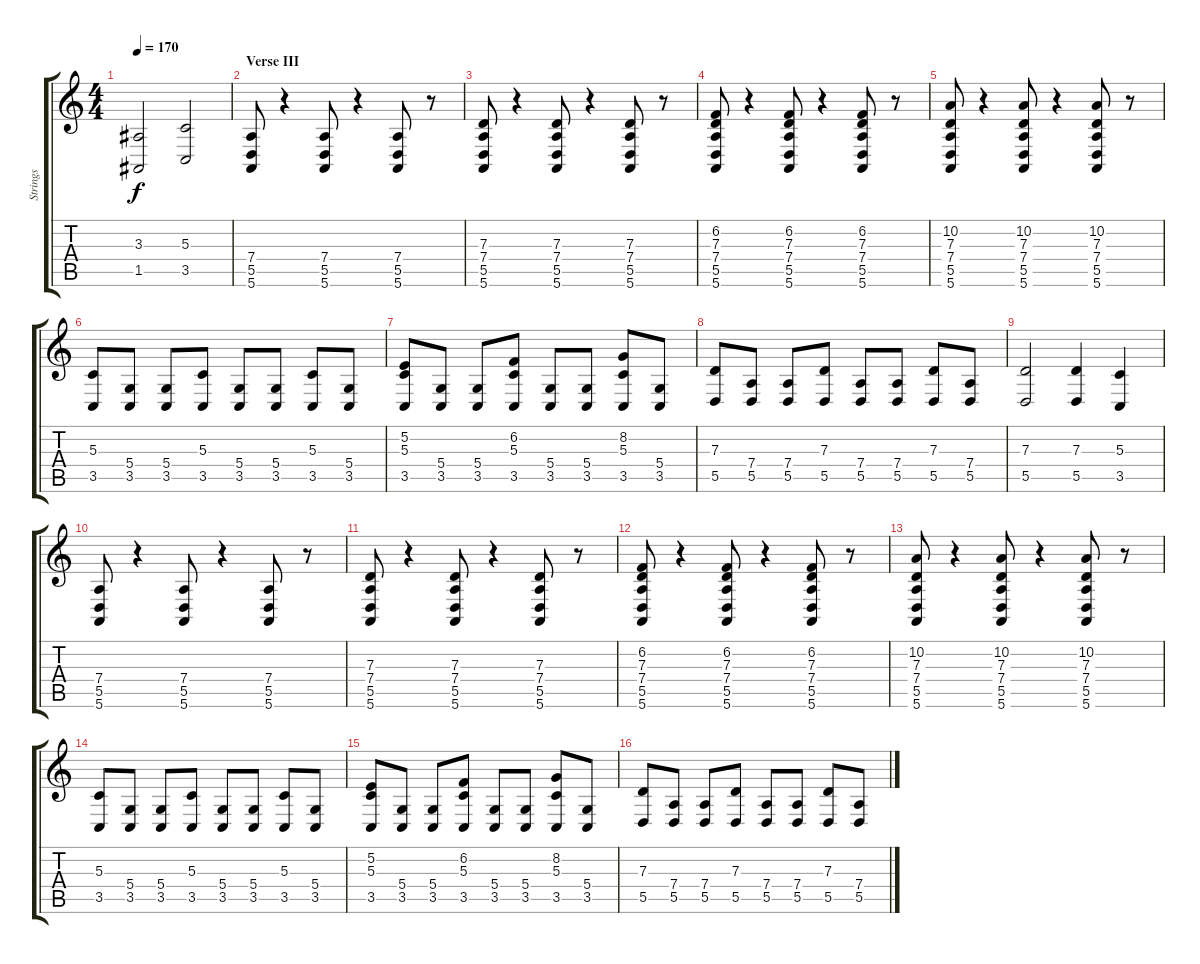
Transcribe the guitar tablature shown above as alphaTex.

\track ("Strings" "Strings") {instrument synthstrings2}
\staff {score tabs}
\tuning (E4 B3 G3 D3 A2 E2) {hide}
\ts (4 4)
\tempo 170
\clef g2
\ks c
(3.3 1.5).2{dy f} (5.3 3.5).2 |
\section ("" "Verse III")
(7.4 5.5 5.6).8 r.4 (7.4 5.5 5.6).8 r.4 (7.4 5.5 5.6).8 r.8 |
(7.3 7.4 5.5 5.6).8 r.4 (7.3 7.4 5.5 5.6).8 r.4 (7.3 7.4 5.5 5.6).8 r.8 |
(6.2 7.3 7.4 5.5 5.6).8 r.4 (6.2 7.3 7.4 5.5 5.6).8 r.4 (6.2 7.3 7.4 5.5 5.6).8 r.8 |
(10.2 7.3 7.4 5.5 5.6).8 r.4 (10.2 7.3 7.4 5.5 5.6).8 r.4 (10.2 7.3 7.4 5.5 5.6).8 r.8 |
(5.3 3.5).8 (5.4 3.5).8 (5.4 3.5).8 (5.3 3.5).8 (5.4 3.5).8 (5.4 3.5).8 (5.3 3.5).8 (5.4 3.5).8 |
(5.2 5.3 3.5).8 (5.4 3.5).8 (5.4 3.5).8 (6.2 5.3 3.5).8 (5.4 3.5).8 (5.4 3.5).8 (8.2 5.3 3.5).8 (5.4 3.5).8 |
(7.3 5.5).8 (7.4 5.5).8 (7.4 5.5).8 (7.3 5.5).8 (7.4 5.5).8 (7.4 5.5).8 (7.3 5.5).8 (7.4 5.5).8 |
(7.3 5.5).2 (7.3 5.5).4 (5.3 3.5).4 |
(7.4 5.5 5.6).8 r.4 (7.4 5.5 5.6).8 r.4 (7.4 5.5 5.6).8 r.8 |
(7.3 7.4 5.5 5.6).8 r.4 (7.3 7.4 5.5 5.6).8 r.4 (7.3 7.4 5.5 5.6).8 r.8 |
(6.2 7.3 7.4 5.5 5.6).8 r.4 (6.2 7.3 7.4 5.5 5.6).8 r.4 (6.2 7.3 7.4 5.5 5.6).8 r.8 |
(10.2 7.3 7.4 5.5 5.6).8 r.4 (10.2 7.3 7.4 5.5 5.6).8 r.4 (10.2 7.3 7.4 5.5 5.6).8 r.8 |
(5.3 3.5).8 (5.4 3.5).8 (5.4 3.5).8 (5.3 3.5).8 (5.4 3.5).8 (5.4 3.5).8 (5.3 3.5).8 (5.4 3.5).8 |
(5.2 5.3 3.5).8 (5.4 3.5).8 (5.4 3.5).8 (6.2 5.3 3.5).8 (5.4 3.5).8 (5.4 3.5).8 (8.2 5.3 3.5).8 (5.4 3.5).8 |
(7.3 5.5).8 (7.4 5.5).8 (7.4 5.5).8 (7.3 5.5).8 (7.4 5.5).8 (7.4 5.5).8 (7.3 5.5).8 (7.4 5.5).8
